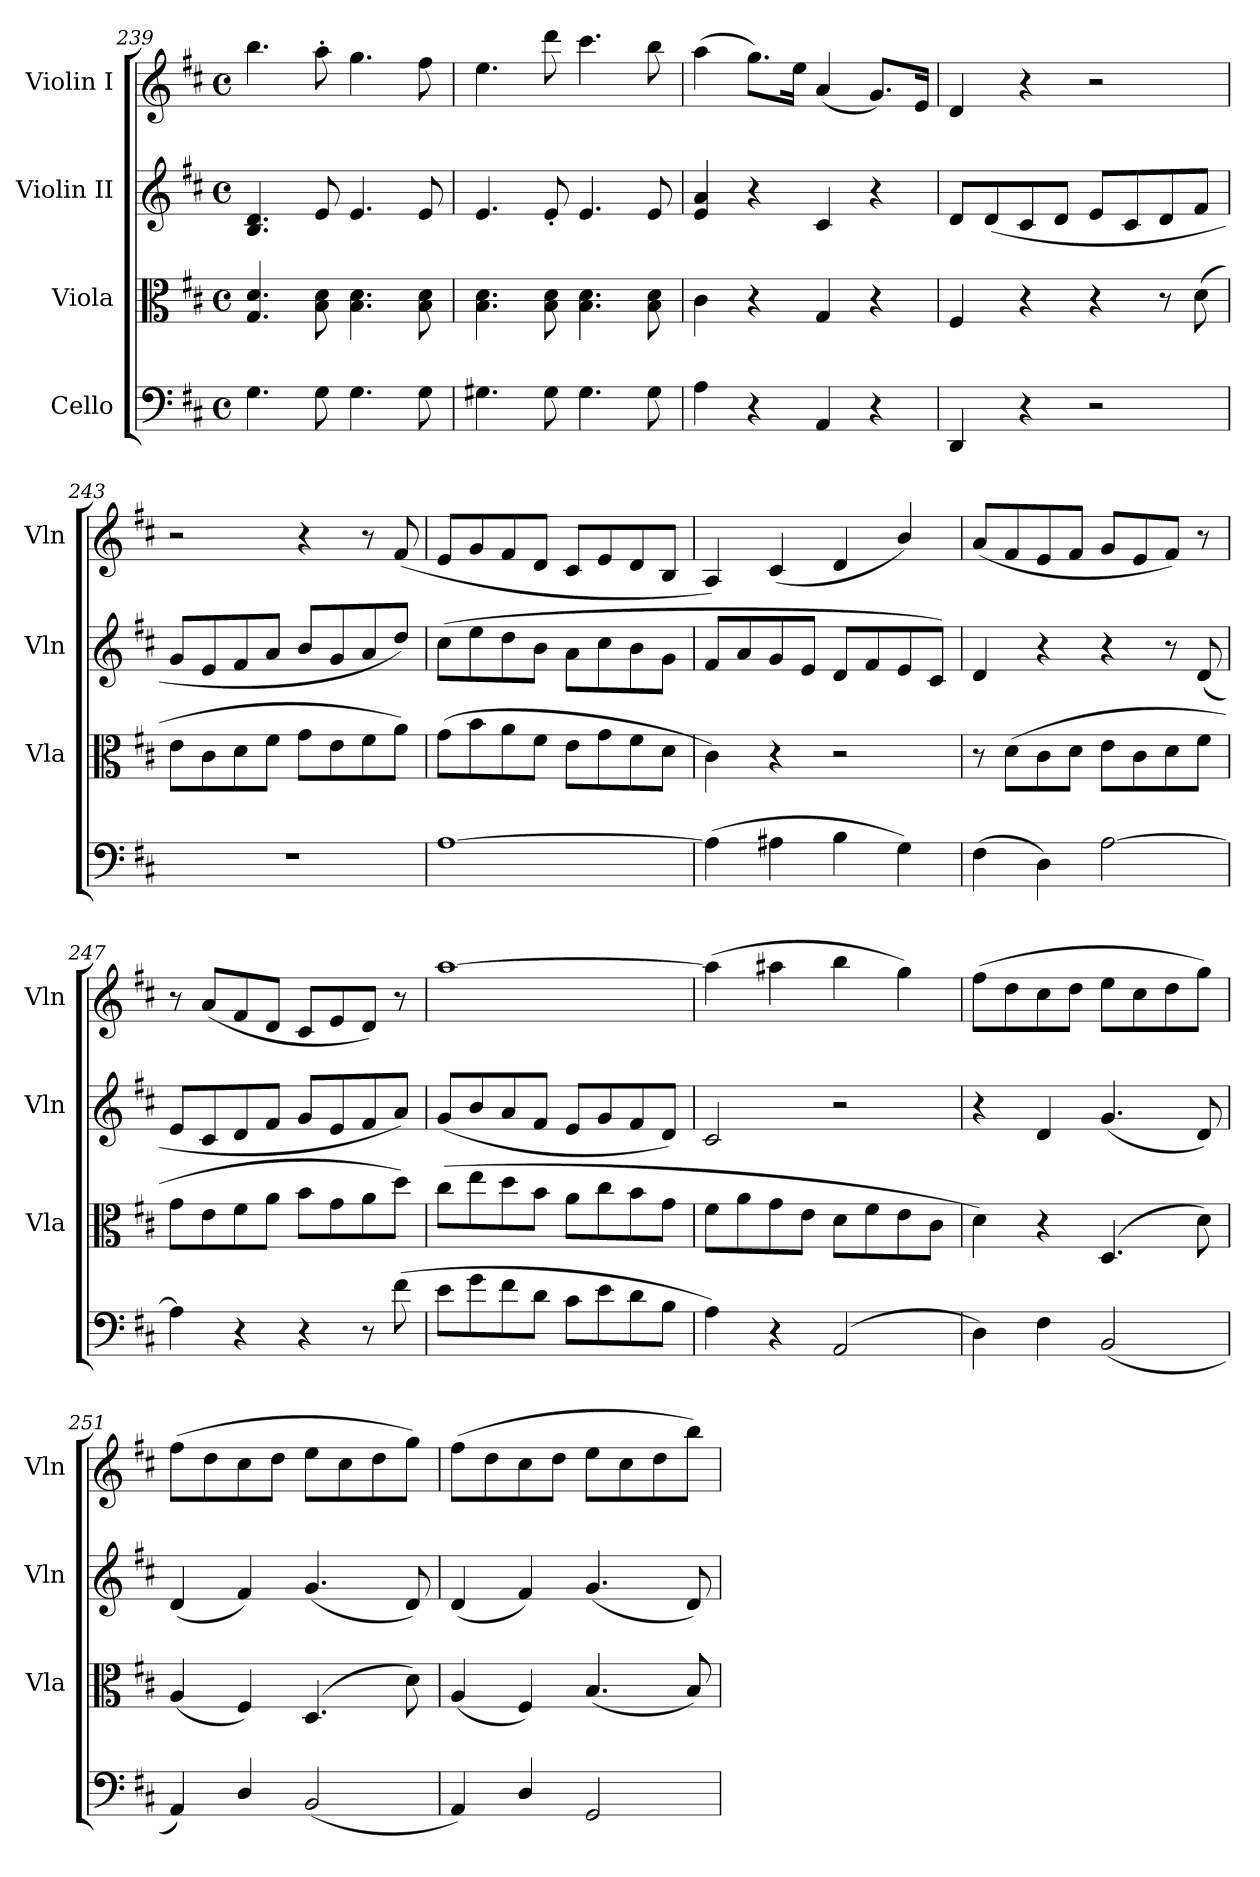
**kern	**kern	**kern	**kern
*part4	*part3	*part2	*part1
*staff4	*staff3	*staff2	*staff1
*I"Cello	*I"Viola	*I"Violin II	*I"Violin I
*	*I'Vla	*I'Vln	*I'Vln
*clefF4	*clefC3	*clefG2	*clefG2
*k[f#c#]	*k[f#c#]	*k[f#c#]	*k[f#c#]
*M4/4	*M4/4	*M4/4	*M4/4
*met(c)	*met(c)	*met(c)	*met(c)
=239	=239	=239	=239
4.G\	4.G/ 4.d/	4.B/ 4.d/	4.bb\
8G\	8B\ 8d\	8e/	8aa'\
4.G\	4.B\ 4.d\	4.e/	4.gg\
8G\	8B\ 8d\	8e/	8ff#\
!!LO:LB:g=z
=240	=240	=240	=240
4.G#X\	4.B\ 4.d\	4.e/	4.ee\
8G#\	8B\ 8d\	8e'/	8ddd\
4.G#\	4.B\ 4.d\	4.e/	4.ccc#\
8G#\	8B\ 8d\	8e/	8bb\
=241	=241	=241	=241
4A\	4c#\	4e/ 4a/	(>4aa\
4r	4r	4r	8.gg\L)
.	.	.	16ee\Jk
4AA/	4G/	4c#/	(<4a/
4r	4r	4r	8.g/L)
.	.	.	16e/Jk
=242	=242	=242	=242
4DD/	4F#/	8d/L	4d/
.	.	(>8d/	.
4r	4r	8c#/	4r
.	.	8d/J	.
2r	4r	8e/L	2r
.	.	8c#/	.
.	8r	8d/	.
.	(>8d\	8f#/J	.
=243	=243	=243	=243
1r	8e\L	8g/L	2r
.	8c#\	8e/	.
.	8d\	8f#/	.
.	8f#\J	8a/J	.
.	8g\L	8b/L	4r
.	8e\	8g/	.
.	8f#\	8a/	8r
.	8a\J)	8dd/J)	(>8f#/
=244	=244	=244	=244
[1A	(>8g\L	(>8cc#\L	8e/L
.	8b\	8ee\	8g/
.	8a\	8dd\	8f#/
.	8f#\J	8b\J	8d/J
.	8e\L	8a\L	8c#/L
.	8g\	8cc#\	8e/
.	8f#\	8b\	8d/
.	8d\J	8g\J	8B/J
=245	=245	=245	=245
(>4A\]	4c#\)	8f#/L	4A/)
.	.	8a/	.
4A#X\	4r	8g/	(<4c#/
.	.	8e/J	.
4B\	2r	8d/L	4d/
.	.	8f#/	.
4G\)	.	8e/	4b/)
.	.	8c#/J)	.
=246	=246	=246	=246
(>4F#\	8r	4d/	(<8a/L
.	(>8d\L	.	8f#/
4D\)	8c#\	4r	8e/
.	8d\J	.	8f#/J
[2A\	8e\L	4r	8g/L
.	8c#\	.	8e/
.	8d\	8r	8f#/J)
.	8f#\J	(<8d/	8r
=247	=247	=247	=247
4A\]	8g\L	8e/L	8r
.	8e\	8c#/	(<8a/L
4r	8f#\	8d/	8f#/
.	8a\J	8f#/J	8d/J
4r	8b\L	8g/L	8c#/L
.	8g\	8e/	8e/
8r	8a\	8f#/	8d/J)
(>8f#\	8dd\J)	8a/J)	8r
=248	=248	=248	=248
8e\L	(>8cc#\L	(<8g/L	[1aa
8g\	8ee\	8b/	.
8f#\	8dd\	8a/	.
8d\J	8b\J	8f#/J	.
8c#\L	8a\L	8e/L	.
8e\	8cc#\	8g/	.
8d\	8b\	8f#/	.
8B\J	8g\J	8d/J)	.
!!LO:LB:g=z
=249	=249	=249	=249
4A\)	8f#\L	2c#/	(>4aa\]
.	8a\	.	.
4r	8g\	.	4aa#X\
.	8e\J	.	.
(>2AA/	8d\L	2r	4bb\
.	8f#\	.	.
.	8e\	.	4gg\)
.	8c#\J	.	.
=250	=250	=250	=250
4D\)	4d\)	4r	(>8ff#\L
.	.	.	8dd\
4F#\	4r	4d/	8cc#\
.	.	.	8dd\J
(<2BB/	(>4.D/	(<4.g/	8ee\L
.	.	.	8cc#\
.	.	.	8dd\
.	8d\)	8d/)	8gg\J)
=251	=251	=251	=251
4AA/)	(<4A/	(<4d/	(>8ff#\L
.	.	.	8dd\
4D/	4F#/)	4f#/)	8cc#\
.	.	.	8dd\J
(<2BB/	(>4.D/	(<4.g/	8ee\L
.	.	.	8cc#\
.	.	.	8dd\
.	8d\)	8d/)	8gg\J)
=252	=252	=252	=252
4AA/)	(<4A/	(<4d/	(>8ff#\L
.	.	.	8dd\
4D/	4F#/)	4f#/)	8cc#\
.	.	.	8dd\J
2GG/	(<4.B/	(<4.g/	8ee\L
.	.	.	8cc#\
.	.	.	8dd\
.	8B/)	8d/)	8bb\J)
=	=	=	=
*-	*-	*-	*-
